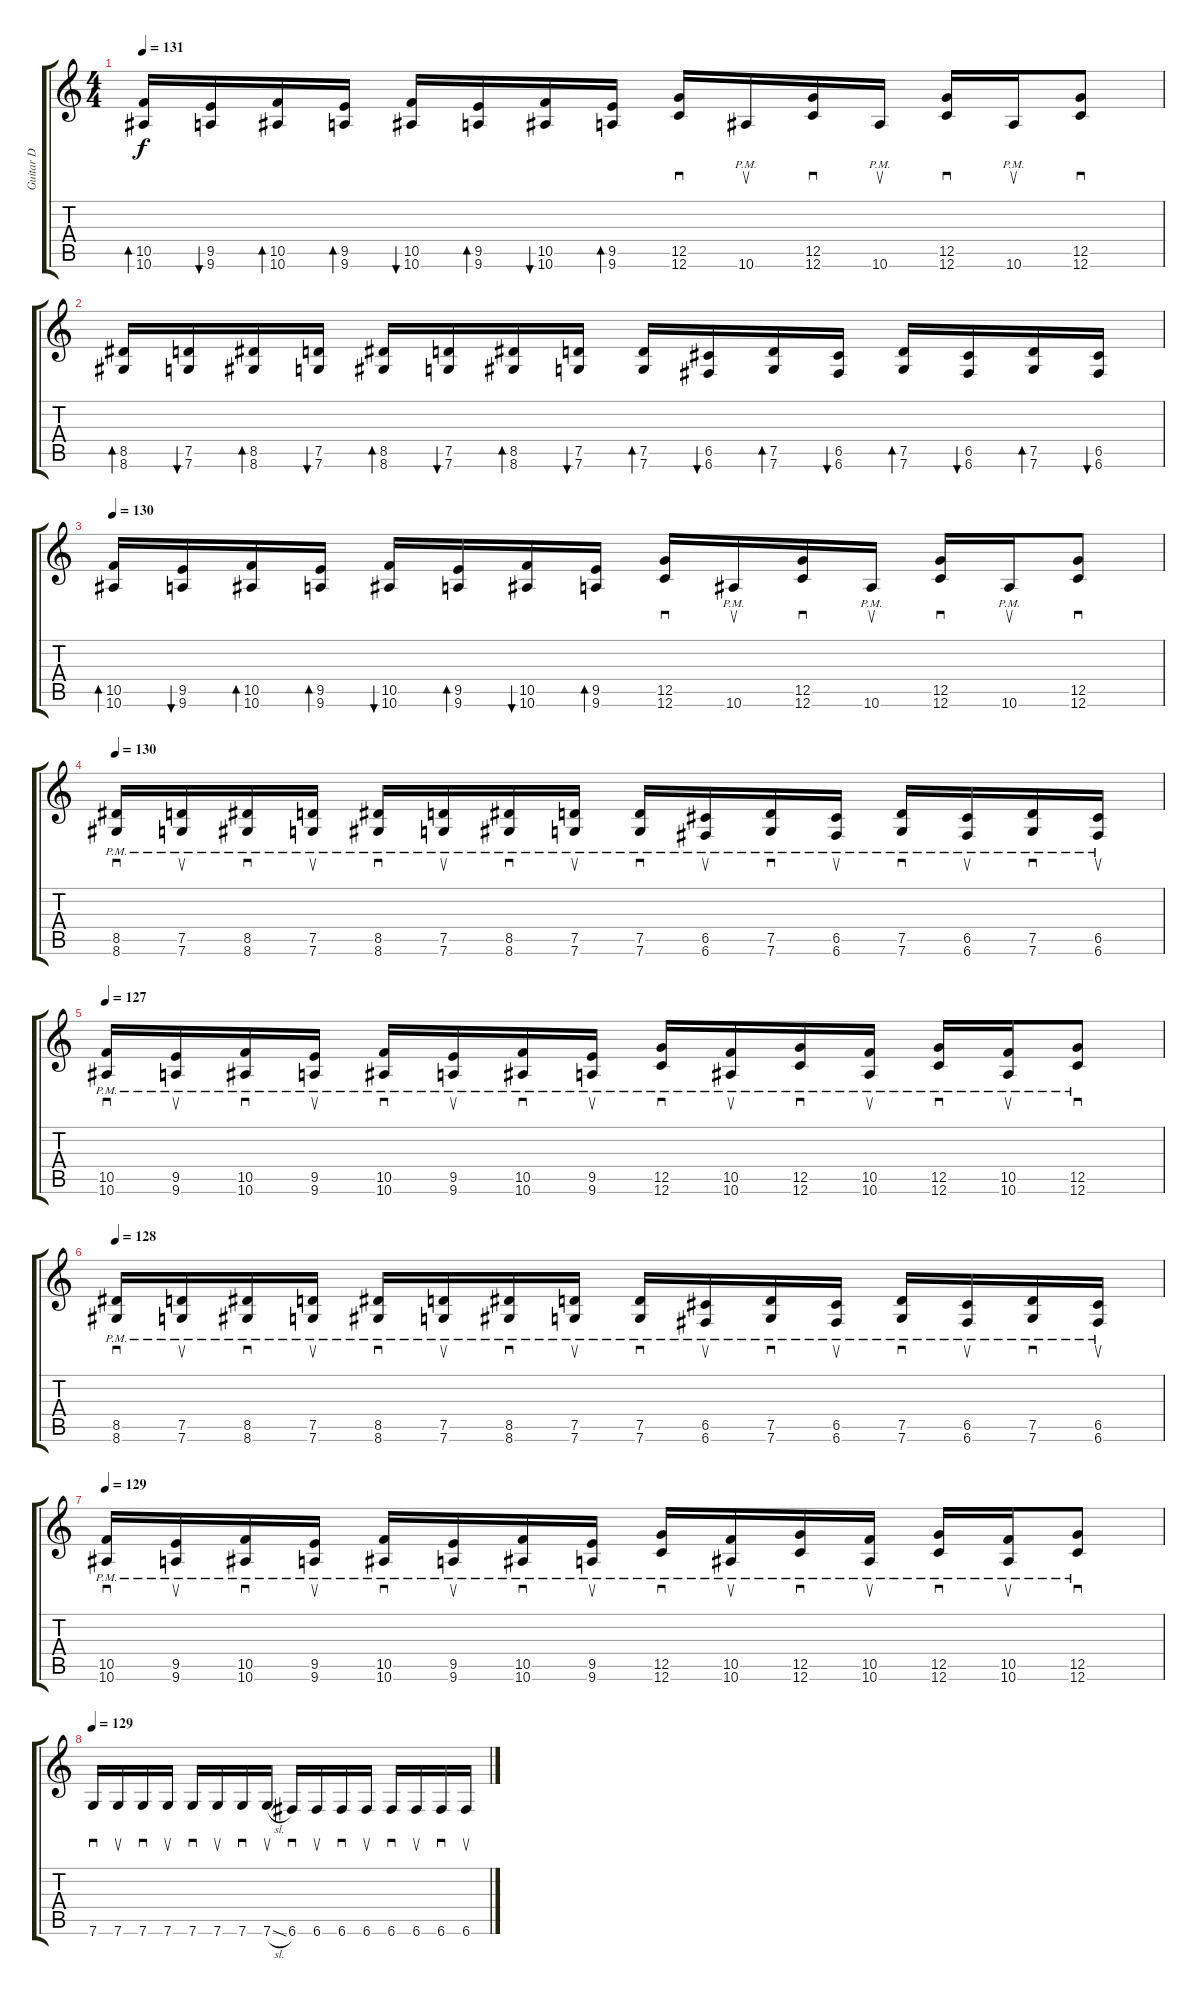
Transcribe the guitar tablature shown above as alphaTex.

\track ("Guitar D" "Guitar D") {instrument overdrivenguitar}
\staff {score tabs}
\tuning (D4 A3 F3 C3 G2 C2) {hide}
\ts (4 4)
\tempo 131
\clef g2
\ks c
(10.5 10.6).16{bd 60 dy f} (9.5 9.6).16{bu 60} (10.5 10.6).16{bd 60} (9.5 9.6).16{bd 60} (10.5 10.6).16{bu 60} (9.5 9.6).16{bd 60} (10.5 10.6).16{bu 60} (9.5 9.6).16{bd 60} (12.5 12.6).16{sd} 10.6{pm}.16{su} (12.5 12.6).16{sd} 10.6{pm}.16{su} (12.5 12.6).16{sd} 10.6{pm}.16{su} (12.5 12.6).8{sd} |
(8.5 8.6).16{bd 60} (7.5 7.6).16{bu 60} (8.5 8.6).16{bd 60} (7.5 7.6).16{bu 60} (8.5 8.6).16{bd 60} (7.5 7.6).16{bu 60} (8.5 8.6).16{bd 60} (7.5 7.6).16{bu 60} (7.5 7.6).16{bd 60} (6.5 6.6).16{bu 60} (7.5 7.6).16{bd 60} (6.5 6.6).16{bu 60} (7.5 7.6).16{bd 60} (6.5 6.6).16{bu 60} (7.5 7.6).16{bd 60} (6.5 6.6).16{bu 60} |
\tempo 130
(10.5 10.6).16{bd 60} (9.5 9.6).16{bu 60} (10.5 10.6).16{bd 60} (9.5 9.6).16{bd 60} (10.5 10.6).16{bu 60} (9.5 9.6).16{bd 60} (10.5 10.6).16{bu 60} (9.5 9.6).16{bd 60} (12.5 12.6).16{sd} 10.6{pm}.16{su} (12.5 12.6).16{sd} 10.6{pm}.16{su} (12.5 12.6).16{sd} 10.6{pm}.16{su} (12.5 12.6).8{sd} |
\tempo 130
(8.5{pm} 8.6{pm}).16{sd} (7.5{pm} 7.6{pm}).16{su} (8.5{pm} 8.6{pm}).16{sd} (7.5{pm} 7.6{pm}).16{su} (8.5{pm} 8.6{pm}).16{sd} (7.5{pm} 7.6{pm}).16{su} (8.5{pm} 8.6{pm}).16{sd} (7.5{pm} 7.6{pm}).16{su} (7.5{pm} 7.6{pm}).16{sd} (6.5{pm} 6.6{pm}).16{su} (7.5{pm} 7.6{pm}).16{sd} (6.5{pm} 6.6{pm}).16{su} (7.5{pm} 7.6{pm}).16{sd} (6.5{pm} 6.6{pm}).16{su} (7.5{pm} 7.6{pm}).16{sd} (6.5{pm} 6.6{pm}).16{su} |
\tempo 127
(10.5{pm} 10.6{pm}).16{sd} (9.5{pm} 9.6{pm}).16{su} (10.5{pm} 10.6{pm}).16{sd} (9.5{pm} 9.6{pm}).16{su} (10.5{pm} 10.6{pm}).16{sd} (9.5{pm} 9.6{pm}).16{su} (10.5{pm} 10.6{pm}).16{sd} (9.5{pm} 9.6{pm}).16{su} (12.5{pm} 12.6{pm}).16{sd} (10.5{pm} 10.6{pm}).16{su} (12.5{pm} 12.6{pm}).16{sd} (10.5{pm} 10.6{pm}).16{su} (12.5{pm} 12.6{pm}).16{sd} (10.5{pm} 10.6{pm}).16{su} (12.5{pm} 12.6{pm}).8{sd} |
\tempo 128
(8.5{pm} 8.6{pm}).16{sd} (7.5{pm} 7.6{pm}).16{su} (8.5{pm} 8.6{pm}).16{sd} (7.5{pm} 7.6{pm}).16{su} (8.5{pm} 8.6{pm}).16{sd} (7.5{pm} 7.6{pm}).16{su} (8.5{pm} 8.6{pm}).16{sd} (7.5{pm} 7.6{pm}).16{su} (7.5{pm} 7.6{pm}).16{sd} (6.5{pm} 6.6{pm}).16{su} (7.5{pm} 7.6{pm}).16{sd} (6.5{pm} 6.6{pm}).16{su} (7.5{pm} 7.6{pm}).16{sd} (6.5{pm} 6.6{pm}).16{su} (7.5{pm} 7.6{pm}).16{sd} (6.5{pm} 6.6{pm}).16{su} |
\tempo 129
(10.5{pm} 10.6{pm}).16{sd} (9.5{pm} 9.6{pm}).16{su} (10.5{pm} 10.6{pm}).16{sd} (9.5{pm} 9.6{pm}).16{su} (10.5{pm} 10.6{pm}).16{sd} (9.5{pm} 9.6{pm}).16{su} (10.5{pm} 10.6{pm}).16{sd} (9.5{pm} 9.6{pm}).16{su} (12.5{pm} 12.6{pm}).16{sd} (10.5{pm} 10.6{pm}).16{su} (12.5{pm} 12.6{pm}).16{sd} (10.5{pm} 10.6{pm}).16{su} (12.5{pm} 12.6{pm}).16{sd} (10.5{pm} 10.6{pm}).16{su} (12.5{pm} 12.6{pm}).8{sd} |
\tempo 129
7.6.16{sd} 7.6.16{su} 7.6.16{sd} 7.6.16{su} 7.6.16{sd} 7.6.16{su} 7.6.16{sd} 7.6{sl}.16{su} 6.6.16{sd} 6.6.16{su} 6.6.16{sd} 6.6.16{su} 6.6.16{sd} 6.6.16{su} 6.6.16{sd} 6.6{sl}.16{su}
